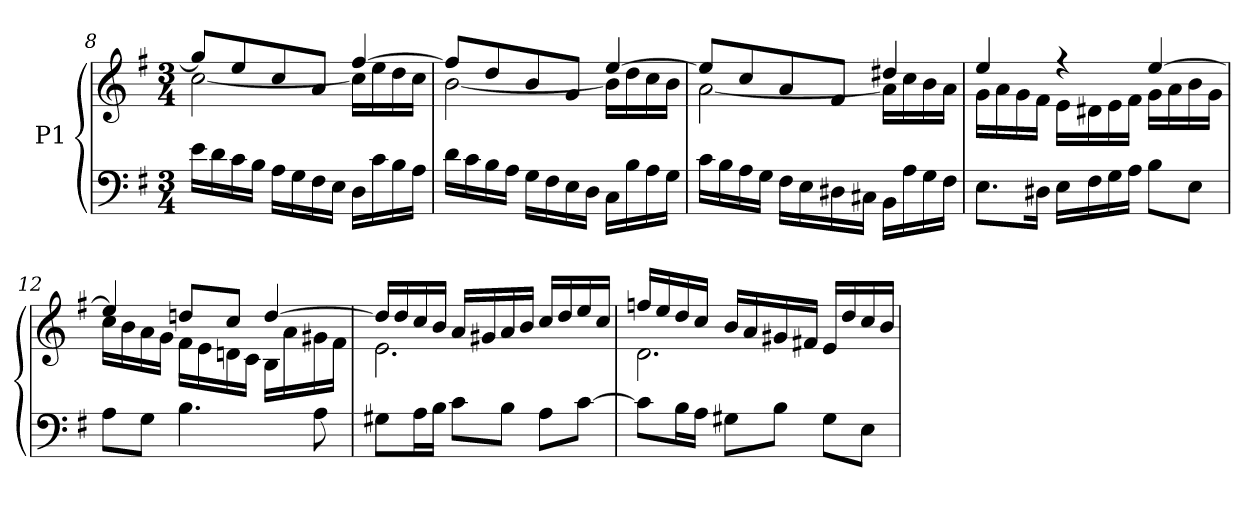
**kern	**kern
*part1	*part1
*staff2	*staff1
*I"P1	*
*clefF4	*clefG2
*k[f#]	*k[f#]
*G:	*G:
*M3/4	*M3/4
=8	=8
*	*^
16ei\LL	8ggi/L]	[2cci\
16di\	.	.
16ci\	8eei/	.
16Bi\JJ	.	.
16Ai\LL	8cci/	.
16Gi\	.	.
16F#i\	8ai/J	.
16Ei\JJ	.	.
16Di\LL	[4ff#i/	16cci\LL]
16ci\	.	16eei\
16Bi\	.	16ddi\
16Ai\JJ	.	16cci\JJ
=9	=9	=9
16di\LL	8ff#i/L]	[2bi\
16ci\	.	.
16Bi\	8ddi/	.
16Ai\JJ	.	.
16Gi\LL	8bi/	.
16F#i\	.	.
16Ei\	8gi/J	.
16Di\JJ	.	.
16Ci\LL	[4eei/	16bi\LL]
16Bi\	.	16ddi\
16Ai\	.	16cci\
16Gi\JJ	.	16bi\JJ
!!LO:LB:g=z	!!
=10	=10	=10
16ci\LL	8eei/L]	[2ai\
16Bi\	.	.
16Ai\	8cci/	.
16Gi\JJ	.	.
16F#i\LL	8ai/	.
16Ei\	.	.
16D#Xi\	8f#i/J	.
16C#Xi\JJ	.	.
16BBi\LL	4dd#Xi/	16ai\LL]
16Ai\	.	16cci\
16Gi\	.	16bi\
16F#i\JJ	.	16ai\JJ
=11	=11	=11
8.Ei\L	4eei/	16gi\LL
.	.	16ai\
.	.	16gi\
16D#Xi\Jk	.	16f#i\JJ
16Ei\LL	4r	16ei\LL
16F#i\	.	16d#Xi\
16Gi\	.	16ei\
16Ai\JJ	.	16f#i\JJ
8Bi\L	[4eei/	16gi\LL
.	.	16ai\
8Ei\J	.	16bi\
.	.	16gi\JJ
=12	=12	=12
8Ai\L	4eei/]	16cci\LL
.	.	16bi\
8Gi\J	.	16ai\
.	.	16gi\JJ
4.Bi\	8ddni/L	16f#i\LL
.	.	16ei\
.	8cci/J	16dni\
.	.	16ci\JJ
.	[4ddi/	16Bi\LL
.	.	16ai\
8Ai\	.	16g#Xi\
.	.	16f#i\JJ
!!LO:LB:g=z	!!
=13	=13	=13
8G#Xi\L	16ddi/LL]	2.ei\
.	16ddi/	.
16Ai\L	16cci/	.
16Bi\JJ	16bi/JJ	.
8ci\L	16ai/LL	.
.	16g#Xi/	.
8Bi\J	16ai/	.
.	16bi/JJ	.
8Ai\L	16cci/LL	.
.	16ddi/	.
[8ci\J	16eei/	.
.	16cci/JJ	.
=14	=14	=14
8ci\L]	16ffni/LL	2.di\
.	16eei/	.
16Bi\L	16ddi/	.
16Ai\JJ	16cci/JJ	.
8G#Xi\L	16bi/LL	.
.	16ai/	.
8Bi\J	16g#Xi/	.
.	16f#Xi/JJ	.
8G#i\L	16ei/LL	.
.	16ddi/	.
8Ei\J	16cci/	.
.	16bi/JJ	.
*	*v	*v
=	=
*-	*-
